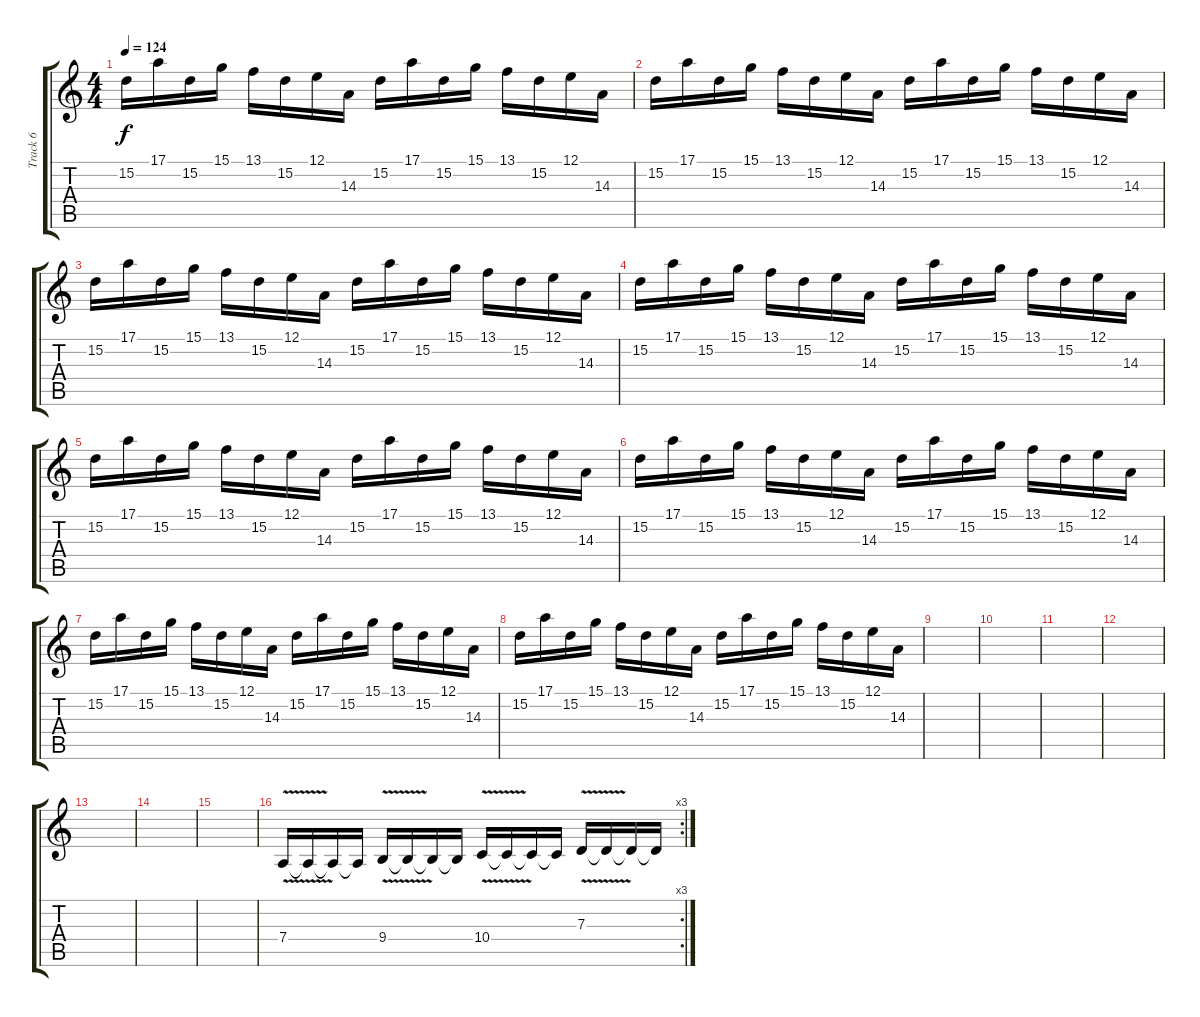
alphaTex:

\track ("Track 6" "Track 6") {instrument lead5charang}
\staff {score tabs}
\tuning (E4 B3 G3 D3 A2 E2) {hide}
\ts (4 4)
\tempo 124
\clef g2
\ks c
15.2.16{dy f} 17.1.16 15.2.16 15.1.16 13.1.16 15.2.16 12.1.16 14.3.16 15.2.16 17.1.16 15.2.16 15.1.16 13.1.16 15.2.16 12.1.16 14.3.16 |
15.2.16 17.1.16 15.2.16 15.1.16 13.1.16 15.2.16 12.1.16 14.3.16 15.2.16 17.1.16 15.2.16 15.1.16 13.1.16 15.2.16 12.1.16 14.3.16 |
15.2.16 17.1.16 15.2.16 15.1.16 13.1.16 15.2.16 12.1.16 14.3.16 15.2.16 17.1.16 15.2.16 15.1.16 13.1.16 15.2.16 12.1.16 14.3.16 |
15.2.16 17.1.16 15.2.16 15.1.16 13.1.16 15.2.16 12.1.16 14.3.16 15.2.16 17.1.16 15.2.16 15.1.16 13.1.16 15.2.16 12.1.16 14.3.16 |
15.2.16 17.1.16 15.2.16 15.1.16 13.1.16 15.2.16 12.1.16 14.3.16 15.2.16 17.1.16 15.2.16 15.1.16 13.1.16 15.2.16 12.1.16 14.3.16 |
15.2.16 17.1.16 15.2.16 15.1.16 13.1.16 15.2.16 12.1.16 14.3.16 15.2.16 17.1.16 15.2.16 15.1.16 13.1.16 15.2.16 12.1.16 14.3.16 |
15.2.16 17.1.16 15.2.16 15.1.16 13.1.16 15.2.16 12.1.16 14.3.16 15.2.16 17.1.16 15.2.16 15.1.16 13.1.16 15.2.16 12.1.16 14.3.16 |
15.2.16 17.1.16 15.2.16 15.1.16 13.1.16 15.2.16 12.1.16 14.3.16 15.2.16 17.1.16 15.2.16 15.1.16 13.1.16 15.2.16 12.1.16 14.3.16 |
|
|
|
|
|
|
|
\rc 3
7.4{v}.16 7.4{t}.16 7.4{t}.16 7.4{t}.16 9.4{v}.16 9.4{t}.16 9.4{t}.16 9.4{t}.16 10.4{v}.16 10.4{t}.16 10.4{t}.16 10.4{t}.16 7.3{v}.16 7.3{t}.16 7.3{t}.16 7.3{t}.16
